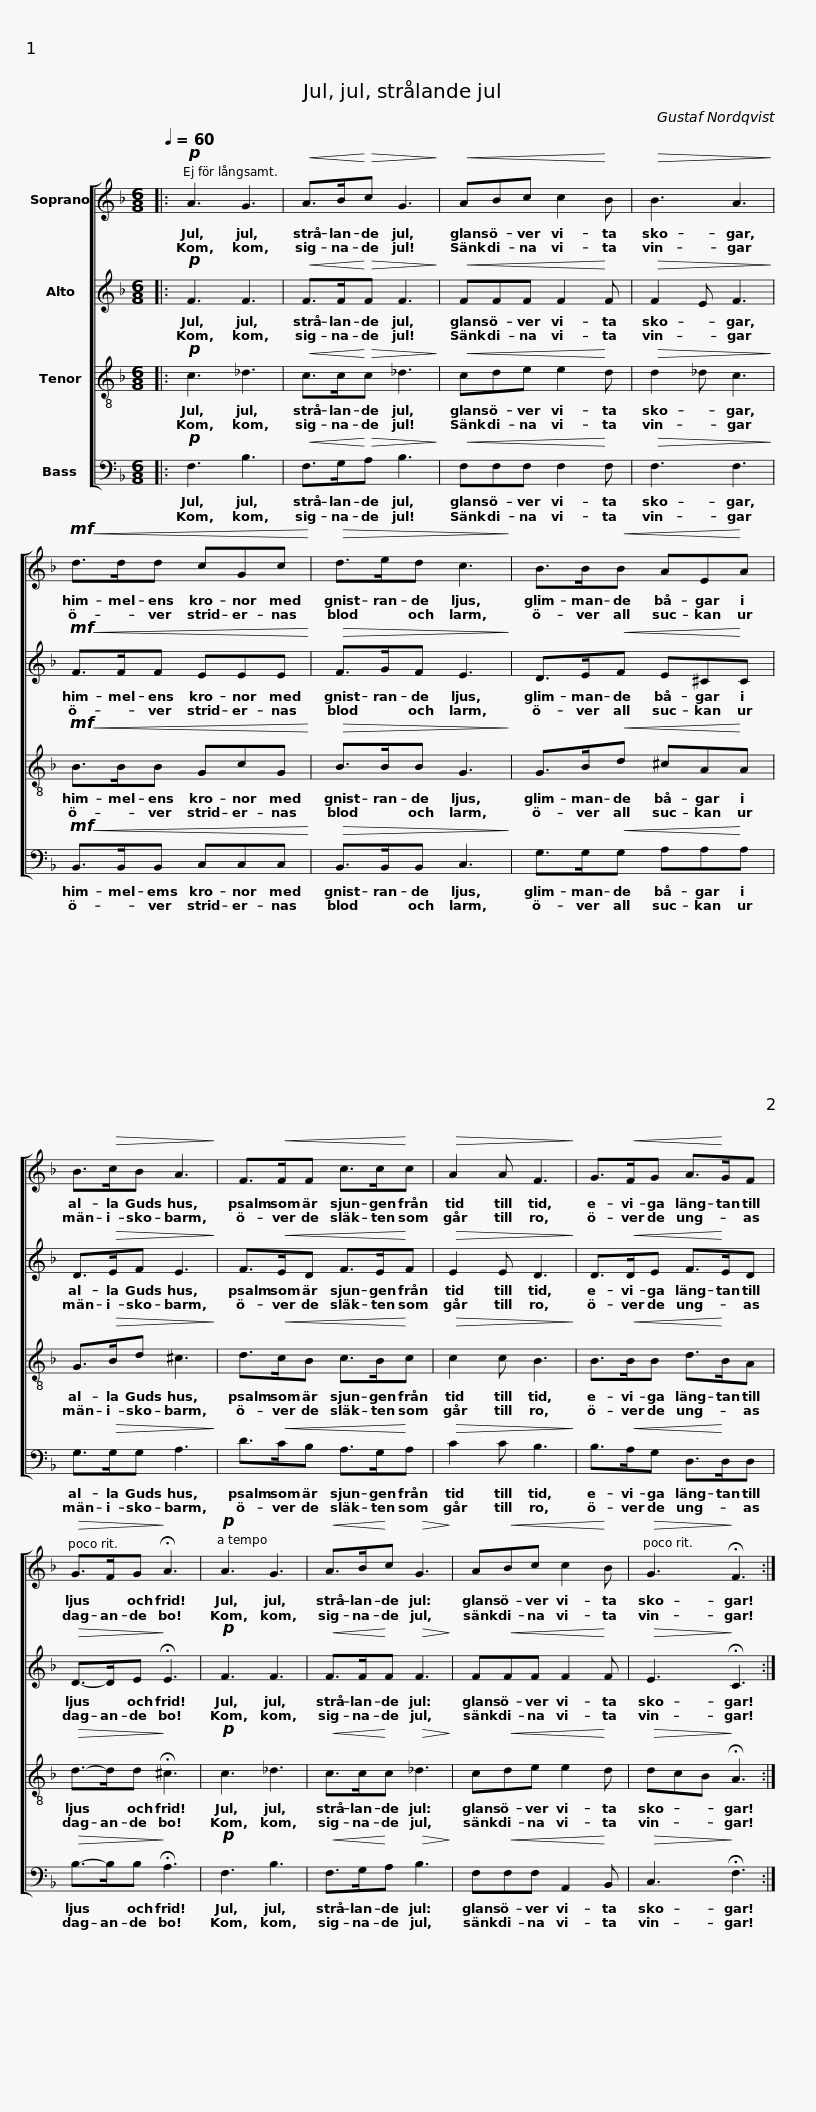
X:1
%%score [ 1 2 3 4 ]
L:1/8
Q:1/4=60
M:6/8
I:linebreak $
K:F
V:1 treble
V:2 treble
V:3 treble-8
V:4 bass
V:1
|:!p! A3 G3 |!<(! A>B!<)!!>(!c G3!>)! |!<(! ABc c2!<)! B |!>(! B3 A3!>)! |$!mf!!<(! d>dd cGc!<)! | %5
!>(! d>ed c3!>)! | B>B!<(!B AE!<)!A | B>!>(!cB A3!>)! |$ F>!<(!FF c>c!<)!c |!>(! A2 A F3!>)! | %10
 G>!<(!FG A>!<)!GF |!>(! G>FG!>)! !fermata!A3 |!p! A3 G3 |$!<(! A>B!<)!c!>(! G3!>)! | A!<(!Bc c2!<)! B | %15
!>(! G3!>)! !fermata!F3 :| %16
V:2
|:!p! F3 F3 |!<(! F>F!<)!!>(!F F3!>)! |!<(! FFF F2!<)! F |!>(! F2 E F3!>)! |$!mf!!<(! F>FF EEE!<)! | %5
!>(! F>GF E3!>)! | D>E!<(!F E^C!<)!C | D>!>(!EF E3!>)! |$ F>!<(!ED F>E!<)!F |!>(! E2 E D3!>)! | %10
 D>!<(!DE F>!<)!ED |!>(! D->DE!>)! !fermata!E3 |!p! F3 F3 |$!<(! F>F!<)!F!>(! F3!>)! | F!<(!FF F2!<)! F | %15
!>(! E3!>)! !fermata!C3 :| %16
V:3
|:!p! c3 _d3 |!<(! c>c!<)!!>(!c _d3!>)! |!<(! cde e2!<)! d |!>(! d2 _d c3!>)! |$!mf!!<(! B>BB GcG!<)! | %5
!>(! B>BB G3!>)! | G>B!<(!d ^cA!<)!A | G>!>(!Bd ^c3!>)! |$ d>!<(!cB c>B!<)!c |!>(! c2 c B3!>)! | %10
 B>!<(!BB d>!<)!BA |!>(! d->dd!>)! !fermata!^c3 |!p! c3 _d3 |$!<(! c>c!<)!c!>(! _d3!>)! | c!<(!de e2!<)! d | %15
!>(! dcB!>)! !fermata!A3 :| %16
V:4
|:!p! F,3 B,3 |!<(! F,>G,!<)!!>(!A, B,3!>)! |!<(! F,F,F, F,2!<)! F, |!>(! F,3 F,3!>)! |$!mf!!<(! B,,>B,,B,, C,C,C,!<)! | %5
!>(! B,,>B,,B,, C,3!>)! | G,>G,!<(!G, A,A,!<)!A, | G,>!>(!G,G, A,3!>)! |$ D>!<(!CB, A,>G,!<)!A, |!>(! C2 C B,3!>)! | %10
 B,>!<(!A,G, D,>!<)!D,D, |!>(! B,->B,B,!>)! !fermata!A,3 |!p! F,3 B,3 |$!<(! F,>G,!<)!A,!>(! B,3!>)! | F,!<(!F,F, A,,2!<)! B,, | %15
!>(! C,3!>)! !fermata!F,3 :| %16
